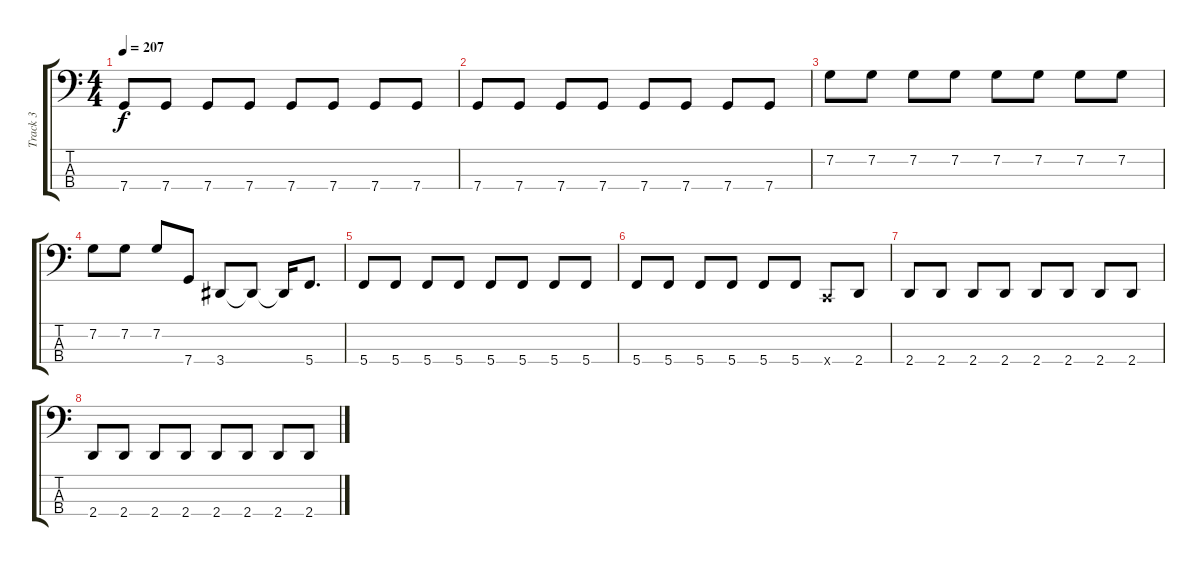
\track ("Track 3" "Track 3") {instrument electricbassfinger}
\staff {score tabs}
\tuning (F2 C2 G1 C1) {hide}
\ts (4 4)
\tempo 207
\clef f4
\ks c
7.4.8{dy f} 7.4.8 7.4.8 7.4.8 7.4.8 7.4.8 7.4.8 7.4.8 |
7.4.8 7.4.8 7.4.8 7.4.8 7.4.8 7.4.8 7.4.8 7.4.8 |
7.2.8 7.2.8 7.2.8 7.2.8 7.2.8 7.2.8 7.2.8 7.2.8 |
7.2.8 7.2.8 7.2.8 7.4.8 3.4.8 3.4{t}.8 3.4{t}.16 5.4.8{d} |
5.4.8 5.4.8 5.4.8 5.4.8 5.4.8 5.4.8 5.4.8 5.4.8 |
5.4.8 5.4.8 5.4.8 5.4.8 5.4.8 5.4.8 0.4{x}.8 2.4.8 |
2.4.8 2.4.8 2.4.8 2.4.8 2.4.8 2.4.8 2.4.8 2.4.8 |
2.4.8 2.4.8 2.4.8 2.4.8 2.4.8 2.4.8 2.4.8 2.4.8
